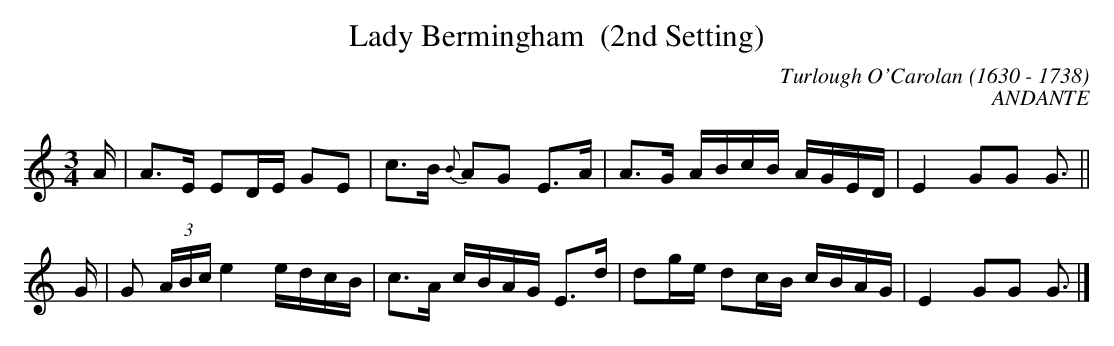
X:1ooc
T:Lady Bermingham  (2nd Setting)
C:Turlough O'Carolan (1630 - 1738)
C:ANDANTE
M:3/4
L:1/8
K:C
A/2|A3/2E/2 ED/2E/2 GE|c3/2B/2 {B}AG E3/2A/2|A3/2G/2 A/2B/2c/2B/2 A/2G/2E/2D/2|E2GG G3/2||
G/2|G  (3A/2B/2c/2 e2e/2d/2c/2B/2|c3/2A/2 c/2B/2A/2G/2 E3/2d/2|dg/2e/2 dc/2B/2 c/2B/2A/2G/2|E2GG G3/2 |]
